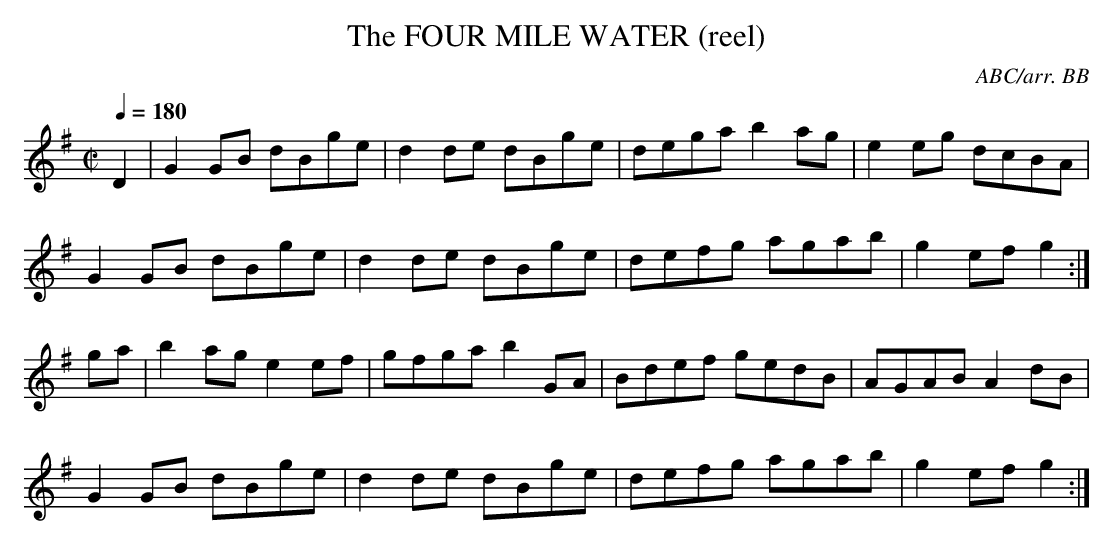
X:1
T:FOUR MILE WATER (reel), The
C:ABC/arr. BB
Q:1/4=180
L:1/8
M:C|
K:G
D2|G2GB dBge|d2de dBge|dega b2ag|e2eg dcBA|
G2GB dBge|d2de dBge|defg agab|g2ef g2:|
ga|b2ag e2ef|gfga b2GA|Bdef gedB|AGAB A2dB|
G2GB dBge|d2de dBge|defg agab|g2ef g2:|
